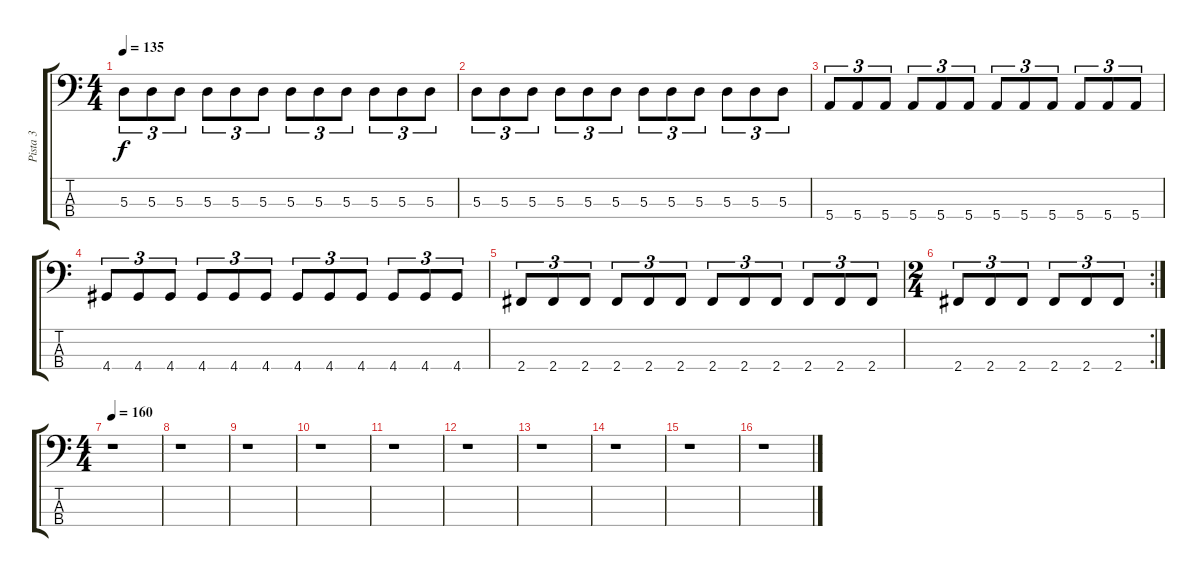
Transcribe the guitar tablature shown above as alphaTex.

\track ("Pista 3" "Pista 3") {instrument electricbasspick}
\staff {score tabs}
\tuning (G2 D2 A1 E1) {hide}
\ts (4 4)
\tempo 135
\clef f4
\ks c
5.3.8{tu (3 2) dy f} 5.3.8{tu (3 2)} 5.3.8{tu (3 2)} 5.3.8{tu (3 2)} 5.3.8{tu (3 2)} 5.3.8{tu (3 2)} 5.3.8{tu (3 2)} 5.3.8{tu (3 2)} 5.3.8{tu (3 2)} 5.3.8{tu (3 2)} 5.3.8{tu (3 2)} 5.3.8{tu (3 2)} |
5.3.8{tu (3 2)} 5.3.8{tu (3 2)} 5.3.8{tu (3 2)} 5.3.8{tu (3 2)} 5.3.8{tu (3 2)} 5.3.8{tu (3 2)} 5.3.8{tu (3 2)} 5.3.8{tu (3 2)} 5.3.8{tu (3 2)} 5.3.8{tu (3 2)} 5.3.8{tu (3 2)} 5.3.8{tu (3 2)} |
5.4.8{tu (3 2)} 5.4.8{tu (3 2)} 5.4.8{tu (3 2)} 5.4.8{tu (3 2)} 5.4.8{tu (3 2)} 5.4.8{tu (3 2)} 5.4.8{tu (3 2)} 5.4.8{tu (3 2)} 5.4.8{tu (3 2)} 5.4.8{tu (3 2)} 5.4.8{tu (3 2)} 5.4.8{tu (3 2)} |
4.4.8{tu (3 2)} 4.4.8{tu (3 2)} 4.4.8{tu (3 2)} 4.4.8{tu (3 2)} 4.4.8{tu (3 2)} 4.4.8{tu (3 2)} 4.4.8{tu (3 2)} 4.4.8{tu (3 2)} 4.4.8{tu (3 2)} 4.4.8{tu (3 2)} 4.4.8{tu (3 2)} 4.4.8{tu (3 2)} |
2.4.8{tu (3 2)} 2.4.8{tu (3 2)} 2.4.8{tu (3 2)} 2.4.8{tu (3 2)} 2.4.8{tu (3 2)} 2.4.8{tu (3 2)} 2.4.8{tu (3 2)} 2.4.8{tu (3 2)} 2.4.8{tu (3 2)} 2.4.8{tu (3 2)} 2.4.8{tu (3 2)} 2.4.8{tu (3 2)} |
\rc 2
\ts (2 4)
2.4.8{tu (3 2)} 2.4.8{tu (3 2)} 2.4.8{tu (3 2)} 2.4.8{tu (3 2)} 2.4.8{tu (3 2)} 2.4.8{tu (3 2)} |
\ts (4 4)
\tempo 160
r.1 |
r.1 |
r.1 |
r.1 |
r.1 |
r.1 |
r.1 |
r.1 |
r.1 |
r.1
